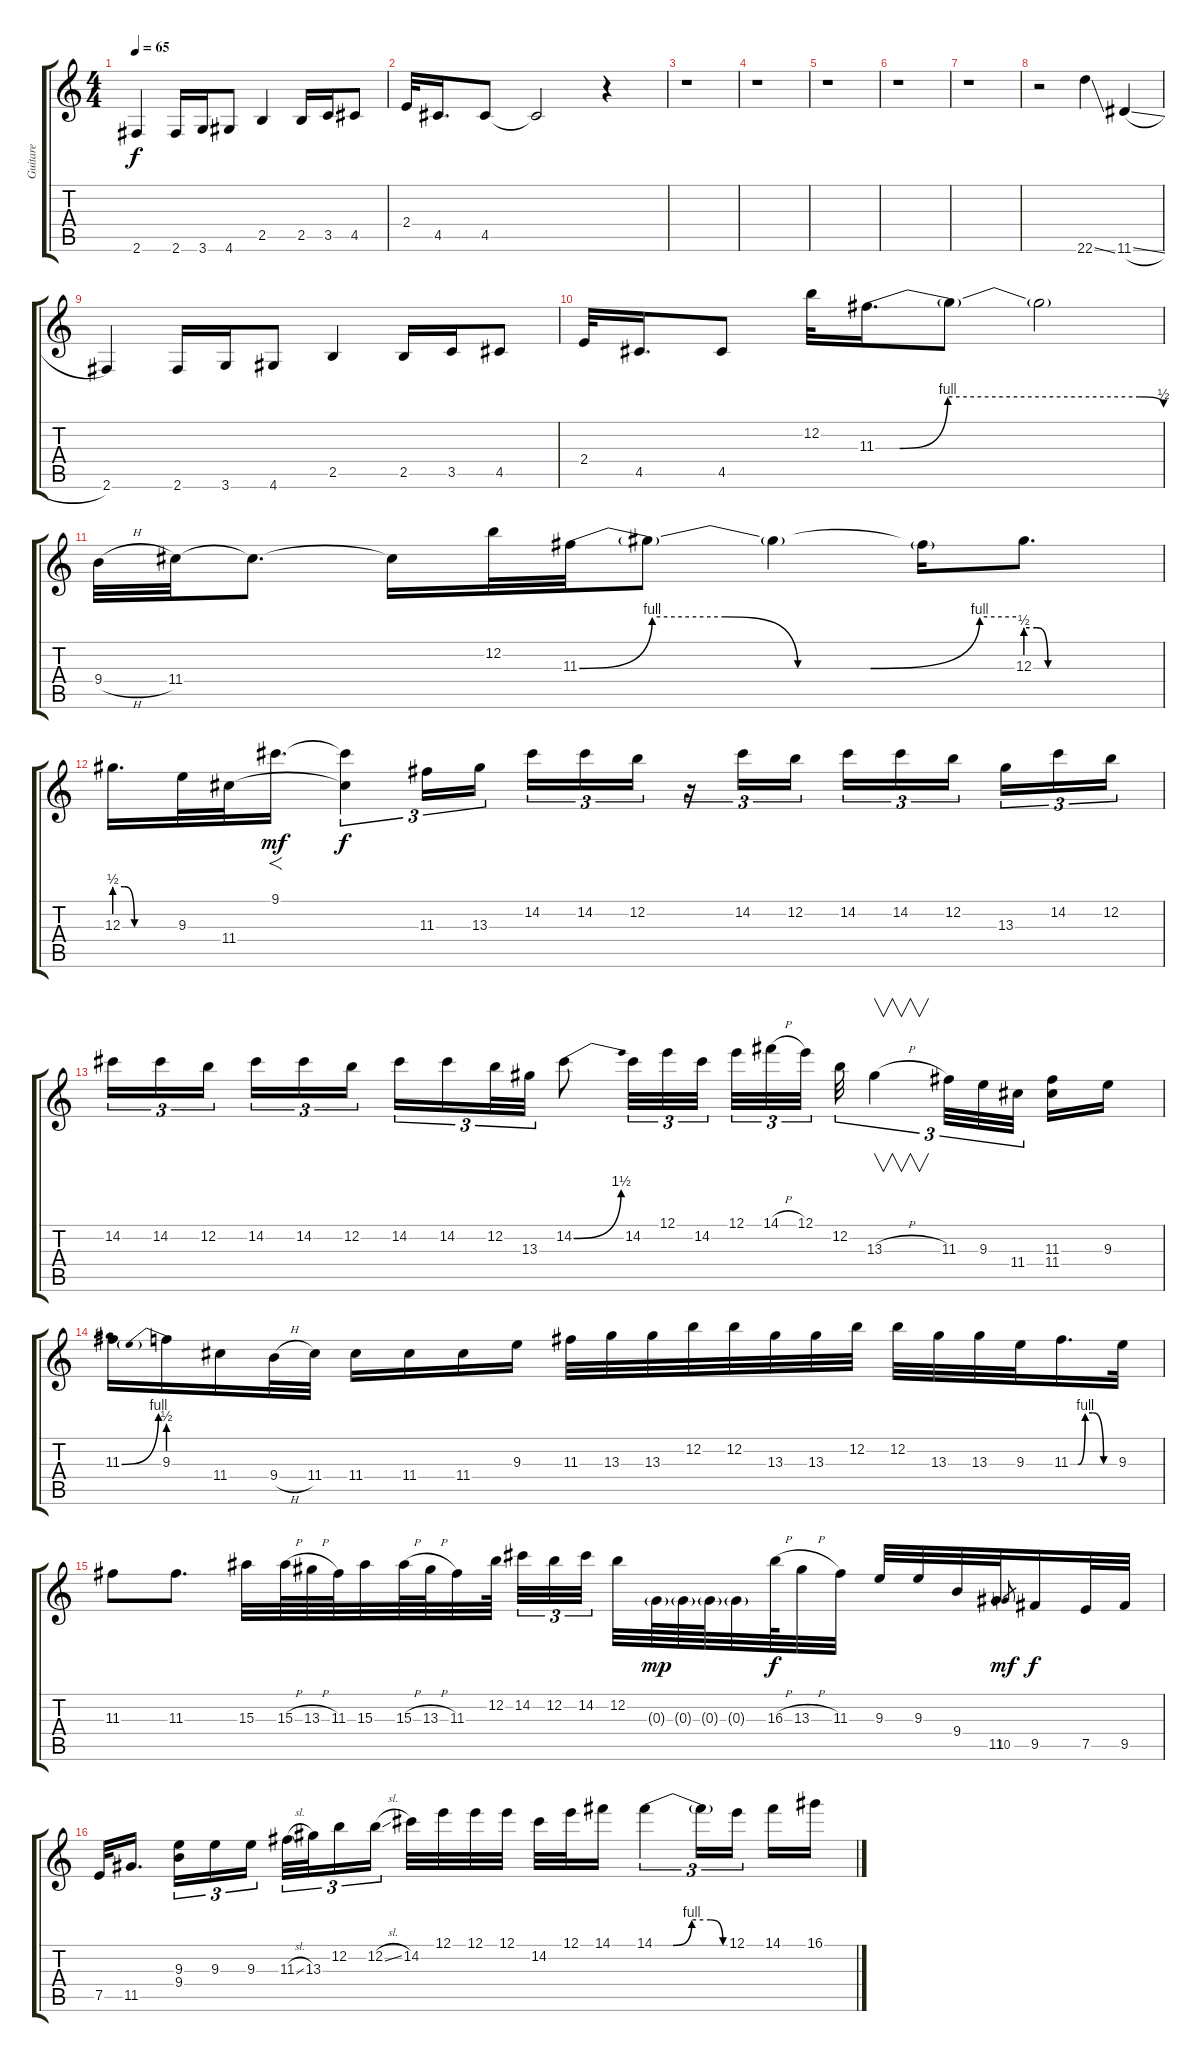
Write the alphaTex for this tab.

\track ("Guitare" "Guitare") {instrument overdrivenguitar}
\staff {score tabs}
\tuning (E4 B3 G3 D3 A2 E2) {hide}
\ts (4 4)
\tempo 65
\clef g2
\ks c
2.6.4{dy f} 2.6.16 3.6.16 4.6.8 2.5.4 2.5.16 3.5.16 4.5.8 |
2.4.32 4.5.16{d} 4.5.8 4.5{t}.2 r.4 |
r.1 |
r.1 |
r.1 |
r.1 |
r.1 |
r.2 22.6{ss}.4 11.6{sl}.4 |
2.6.4 2.6.16 3.6.16 4.6.8 2.5.4 2.5.16 3.5.16 4.5.8 |
2.4.32 4.5.16{d} 4.5.8 12.2.32 11.3{be (custom 0 0 5 0 15 4 55 4 60 2)}.16{d} 11.3{t}.8 11.3{t}.2 |
9.4{h}.32 11.4.32 11.4{t}.8{d} 11.4{t}.16 12.2.32 11.3{be (custom 0 0 10 4 20 4 30 0 40 0 55 4 60 4)}.32 11.3{t}.8 11.3{t}.4 11.3{t}.16 12.3{be (custom 0 2 5 2 10 0 60 0)}.8{d} |
12.3{be (custom 0 2 10 2 20 0 60 0)}.16{d} 9.3.32 11.4.32 9.1.16{f d dy mf} (9.1{t} 11.4{t}).4{tu (3 2) dy f} 11.3.16{tu (3 2)} 13.3.16{tu (3 2)} 14.2.16{tu (3 2)} 14.2.16{tu (3 2)} 12.2.16{tu (3 2)} r.16{tu (3 2)} 14.2.16{tu (3 2)} 12.2.16{tu (3 2)} 14.2.16{tu (3 2)} 14.2.16{tu (3 2)} 12.2.16{tu (3 2) beam splitsecondary} 13.3.16{tu (3 2)} 14.2.16{tu (3 2)} 12.2.16{tu (3 2)} |
14.2.16{tu (3 2)} 14.2.16{tu (3 2)} 12.2.16{tu (3 2) beam splitsecondary} 14.2.16{tu (3 2)} 14.2.16{tu (3 2)} 12.2.16{tu (3 2)} 14.2.16{tu (3 2)} 14.2.16{tu (3 2)} 12.2.32{tu (3 2)} 13.3.32{tu (3 2)} 14.2{be (bend 0 0 60 6)}.8 14.2.32{tu (3 2)} 12.1.32{tu (3 2)} 14.2.32{tu (3 2) beam splitsecondary} 12.1.32{tu (3 2)} 14.1{h}.32{tu (3 2)} 12.1.32{tu (3 2) beam splitsecondary} 12.2.32{tu (3 2)} 13.3{h}.4{v tu (3 2)} 11.3.32{tu (3 2)} 9.3.32{tu (3 2)} 11.4.32{tu (3 2) beam splitsecondary} (11.3 11.4).16 9.3.16 |
11.3{be (bend 0 0 60 4)}.16 9.3{be (prebend 0 2 60 2)}.16 11.4.16 9.4{h}.32 11.4.32 11.4.16 11.4.16 11.4.16 9.3.16 11.3.32{volume 12} 13.3.32 13.3.32 12.2.32 12.2.32 13.3.32 13.3.32 12.2.32 12.2.32 13.3.32 13.3.32 9.3.32 11.3{be (custom 0 0 10 0 20 4 30 4 45 0 60 0)}.16{d} 9.3.32 |
11.3.8{volume 1} 11.3.8{d} 15.3.32 15.3{h}.64 13.3{h}.64 11.3.64 15.3.32 15.3{h}.64 13.3{h}.64 11.3.32 12.2.64 14.2.32{tu (3 2)} 12.2.32{tu (3 2)} 14.2.32{tu (3 2) beam splitsecondary} 12.2.32 0.3{g}.64{dy mp} 0.3{g}.64 0.3{g}.64 0.3{g}.32 16.3{h}.64{dy f} 13.3{h}.32 11.3.32 9.3.32 9.3.32 9.4.32 11.5.32 10.5.8{gr dy mf} 9.5.16{dy f} 7.5.32 9.5.32 |
7.5.32 11.5.16{d beam splitsecondary} (9.3 9.4).16{tu (3 2)} 9.3.16{tu (3 2)} 9.3.16{tu (3 2)} 11.3{sl}.32{tu (3 2)} 13.3.32{tu (3 2)} 12.2.16{tu (3 2)} 12.2{sl}.16{tu (3 2) beam splitsecondary} 14.2.32 12.1.32 12.1.32 12.1.32 14.2.32 12.1.32 14.1.16 14.1{be (custom 0 0 15 0 30 4 45 4 55 0 60 0)}.4{tu (3 2)} 14.1{t}.16{tu (3 2)} 12.1.16{tu (3 2) beam splitsecondary} 14.1.16 16.1.16
